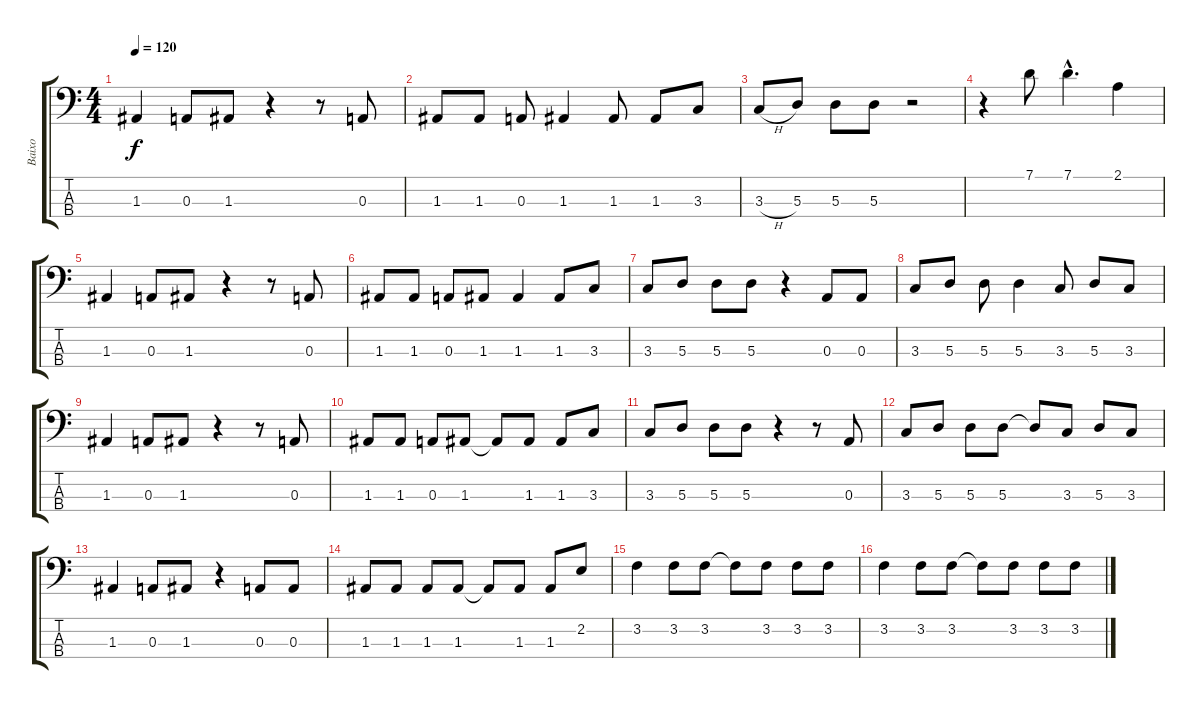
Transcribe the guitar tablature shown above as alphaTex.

\track ("Baixo" "Baixo") {instrument electricbasspick}
\staff {score tabs}
\tuning (G2 D2 A1 E1) {hide}
\ts (4 4)
\tempo 120
\clef f4
\ks c
1.3.4{dy f} 0.3.8 1.3.8 r.4 r.8 0.3.8 |
1.3.8 1.3.8 0.3.8 1.3.4 1.3.8 1.3.8 3.3.8 |
3.3{h}.8 5.3.8 5.3.8 5.3.8 r.2 |
r.4 7.1.8 7.1{hac}.4{d} 2.1.4 |
1.3.4 0.3.8 1.3.8 r.4 r.8 0.3.8 |
1.3.8 1.3.8 0.3.8 1.3.8 1.3.4 1.3.8 3.3.8 |
3.3.8 5.3.8 5.3.8 5.3.8 r.4 0.3.8 0.3.8 |
3.3.8 5.3.8 5.3.8 5.3.4 3.3.8 5.3.8 3.3.8 |
1.3.4 0.3.8 1.3.8 r.4 r.8 0.3.8 |
1.3.8 1.3.8 0.3.8 1.3.8 1.3{t}.8 1.3.8 1.3.8 3.3.8 |
3.3.8 5.3.8 5.3.8 5.3.8 r.4 r.8 0.3.8 |
3.3.8 5.3.8 5.3.8 5.3.8 5.3{t}.8 3.3.8 5.3.8 3.3.8 |
1.3.4 0.3.8 1.3.8 r.4 0.3.8 0.3.8 |
1.3.8 1.3.8 1.3.8 1.3.8 1.3{t}.8 1.3.8 1.3.8 2.2.8 |
3.2.4 3.2.8 3.2.8 3.2{t}.8 3.2.8 3.2.8 3.2.8 |
3.2.4 3.2.8 3.2.8 3.2{t}.8 3.2.8 3.2.8 3.2.8
